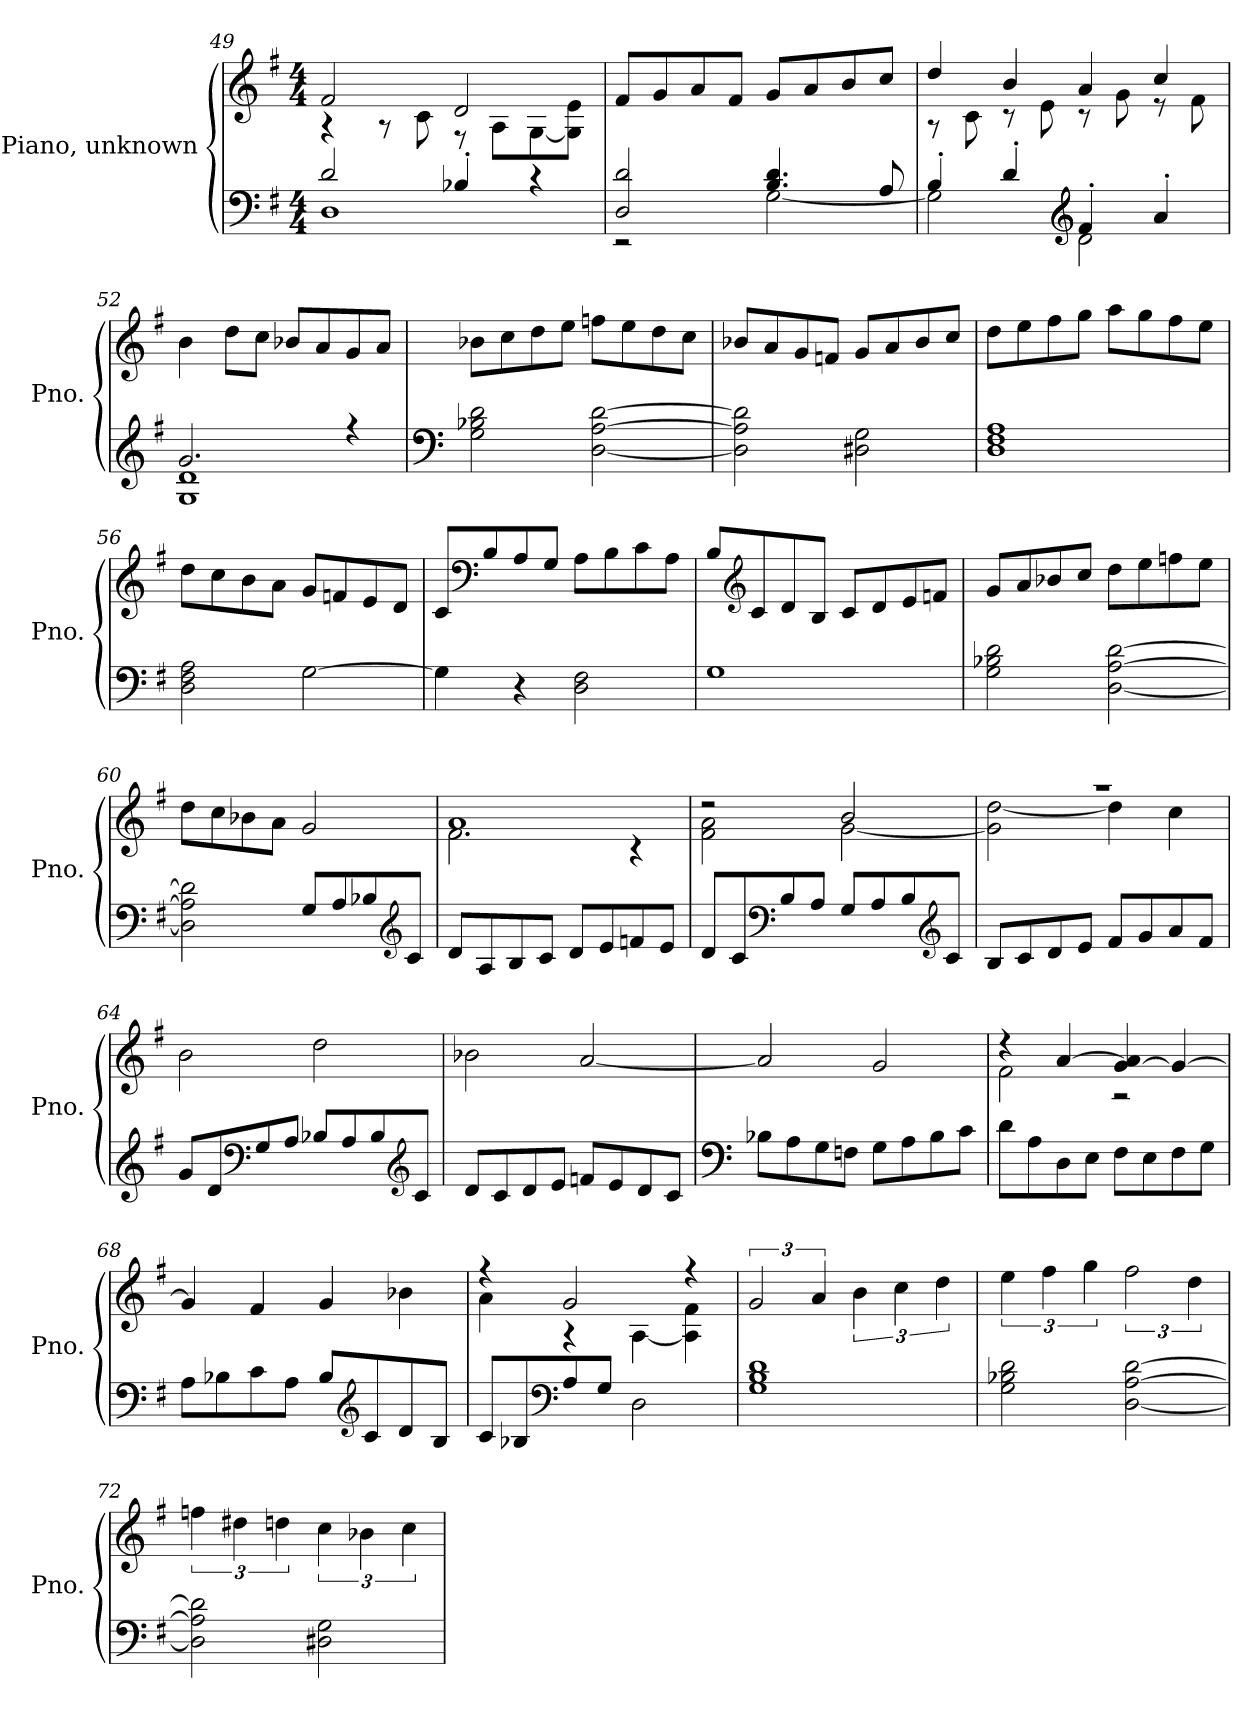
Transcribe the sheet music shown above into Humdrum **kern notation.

**kern	**kern
*part1	*part1
*staff2	*staff1
*I"Piano, unknown	*
*I'Pno.	*
!!LO:LB:g=z
*clefF4	*clefG2
*k[f#]	*k[f#]
*M4/4	*M4/4
=49	=49
*^	*^
2d/	1D	2f#/	4r
.	.	.	8r
.	.	.	8c\
4B-X'/	.	2d/	8r
.	.	.	8A\L
4r	.	.	[8G\
.	.	.	8G\] 8e\J
*	*	*v	*v
=50	=50	=50
2D/ 2d/	2r	8f#/L
.	.	8g/
.	.	8a/
.	.	8f#/J
4.B/ 4.d/	[2G\	8g/L
.	.	8a/
.	.	8b/
8A/	.	8cc/J
=51	=51	=51
*	*	*^
4B'/	2G\]	4dd/	8r
.	.	.	8c\
4d'/	.	4b/	8r
.	.	.	8e\
*clefG2	*	*	*
4f#'/	2d\	4a/	8r
.	.	.	8g\
4a'/	.	4cc/	8r
.	.	.	8f#\
*	*	*v	*v
=52	=52	=52
2.g/	1G 1d	4b\
.	.	8dd\L
.	.	8cc\J
.	.	8b-X/L
.	.	8a/
4r	.	8g/
.	.	8a/J
*v	*v	*
!!LO:LB:g=z
=53	=53
*clefF4	*
2G\ 2B-X\ 2d\	8b-X\L
.	8cc\
.	8dd\
.	8ee\J
[2D\ [2A\ [2d\	8ffn\L
.	8ee\
.	8dd\
.	8cc\J
=54	=54
2D\] 2A\] 2d\]	8b-X/L
.	8a/
.	8g/
.	8fn/J
2D#X\ 2G\	8g/L
.	8a/
.	8b-/
.	8cc/J
=55	=55
1D 1F# 1A	8dd\L
.	8ee\
.	8ff#\
.	8gg\J
.	8aa\L
.	8gg\
.	8ff#\
.	8ee\J
=56	=56
2D\ 2F#\ 2A\	8dd\L
.	8cc\
.	8b\
.	8a\J
[2G\	8g/L
.	8fn/
.	8e/
.	8d/J
!!LO:LB:g=z
=57	=57
4G\]	8c/L
*	*clefF4
.	8B/
4r	8A/
.	8G/J
2D\ 2F#\	8A\L
.	8B\
.	8c\
.	8A\J
=58	=58
1G	8B/L
*	*clefG2
.	8c/
.	8d/
.	8B/J
.	8c/L
.	8d/
.	8e/
.	8fn/J
=59	=59
2G\ 2B-X\ 2d\	8g/L
.	8a/
.	8b-X/
.	8cc/J
[2D\ [2A\ [2d\	8dd\L
.	8ee\
.	8ffn\
.	8ee\J
=60	=60
2D\] 2A\] 2d\]	8dd\L
.	8cc\
.	8b-X\
.	8a\J
8G/L	2g/
8A/	.
8B-X/	.
*clefG2	*
8c/J	.
!!LO:LB:g=z
=61	=61
*	*^
8d/L	1a	2.f#\
8A/	.	.
8B/	.	.
8c/J	.	.
8d/L	.	.
8e/	.	.
8fn/	.	4r
8e/J	.	.
=62	=62	=62
8d/L	2r	2f#\ 2a\
8c/	.	.
*clefF4	*	*
8B/	.	.
8A/J	.	.
8G/L	2b/	[2g\
8A/	.	.
8B/	.	.
*clefG2	*	*
8c/J	.	.
=63	=63	=63
8B/L	1r	2g\] [2dd\
8c/	.	.
8d/	.	.
8e/J	.	.
8f#/L	.	4dd\]
8g/	.	.
8a/	.	4cc\
8f#/J	.	.
*	*v	*v
=64	=64
8g/L	2b\
8d/	.
*clefF4	*
8G/	.
8A/J	.
8B-X/L	2dd\
8A/	.
8B-/	.
*clefG2	*
8c/J	.
!!LO:PB:g=z
=65	=65
8d/L	2b-X\
8c/	.
8d/	.
8e/J	.
8fn/L	[2a/
8e/	.
8d/	.
8c/J	.
=66	=66
*clefF4	*
8B-X\L	2a/]
8A\	.
8G\	.
8Fn\J	.
8G\L	2g/
8A\	.
8B-\	.
8c\J	.
=67	=67
*	*^
8d\L	4r	2f#\
8A\	.	.
8D\	[4a/	.
8E\J	.	.
8F#\L	[4g/ 4a/]	2r
8E\	.	.
8F#\	4g/_	.
8G\J	.	.
*	*v	*v
=68	=68
8A\L	4g/]
8B-X\	.
8c\	4f#/
8A\J	.
8B-/L	4g/
*clefG2	*
8c/	.
8d/	4b-X\
8B-/J	.
!!LO:LB:g=z
=69	=69
*	*^
8c/L	4r	4a\
8B-X/	.	.
*clefF4	*	*
8A/	2g/	4r
8G/J	.	.
2D\	.	[4A\
.	4r	4A\] 4f#\
*	*v	*v
=70	=70
1G 1B 1d	3g/
.	6a/
.	6b\
.	6cc\
.	6dd\
=71	=71
2G\ 2B-X\ 2d\	6ee\
.	6ff#\
.	6gg\
[2D\ [2A\ [2d\	3ff#\
.	6dd\
=72	=72
2D\] 2A\] 2d\]	6ffn\
.	6dd#X\
.	6ddn\
2D#X\ 2G\	6cc\
.	6b-X\
.	6cc\
=	=
*-	*-
